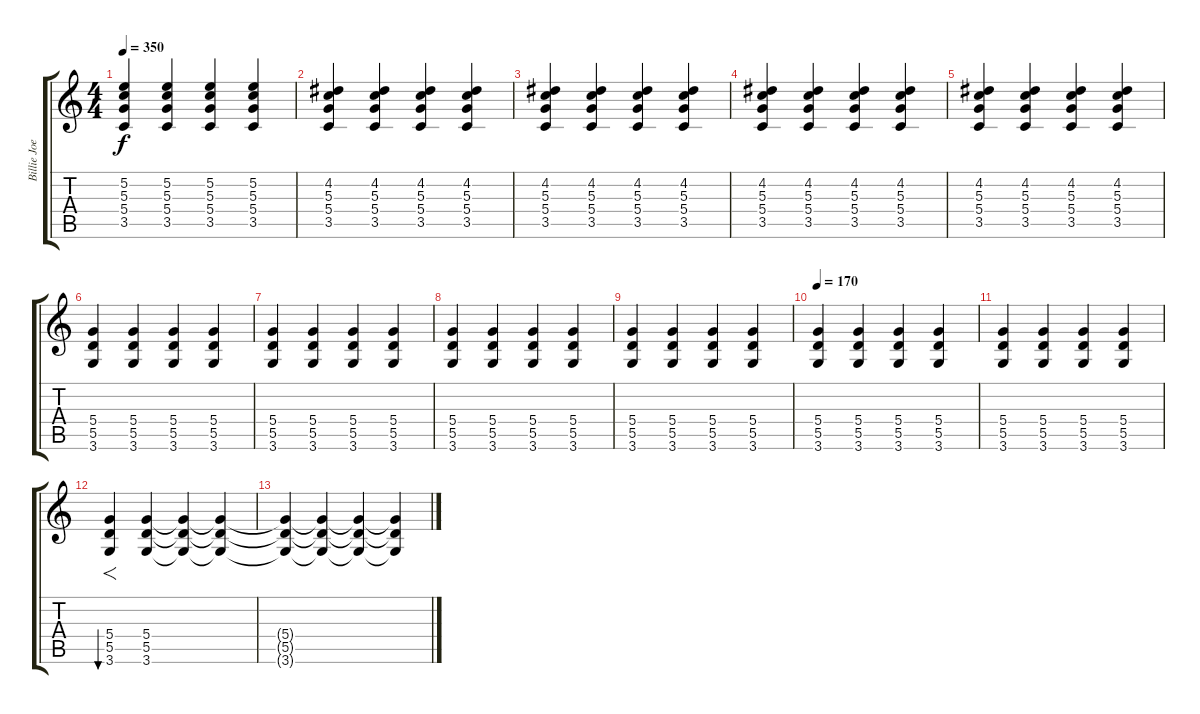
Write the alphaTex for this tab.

\track ("Billie Joe (Guitar 2, Backup)" "Billie Joe") {instrument electricguitarclean}
\staff {score tabs}
\tuning (E4 B3 G3 D3 A2 E2) {hide}
\ts (4 4)
\tempo 350
\clef g2
\ks c
(5.2 5.3 5.4 3.5).4{dy f} (5.2 5.3 5.4 3.5).4 (5.2 5.3 5.4 3.5).4 (5.2 5.3 5.4 3.5).4 |
(4.2 5.3 5.4 3.5).4 (4.2 5.3 5.4 3.5).4 (4.2 5.3 5.4 3.5).4 (4.2 5.3 5.4 3.5).4 |
(4.2 5.3 5.4 3.5).4 (4.2 5.3 5.4 3.5).4 (4.2 5.3 5.4 3.5).4 (4.2 5.3 5.4 3.5).4 |
(4.2 5.3 5.4 3.5).4 (4.2 5.3 5.4 3.5).4 (4.2 5.3 5.4 3.5).4 (4.2 5.3 5.4 3.5).4 |
(4.2 5.3 5.4 3.5).4 (4.2 5.3 5.4 3.5).4 (4.2 5.3 5.4 3.5).4 (4.2 5.3 5.4 3.5).4 |
(5.4 5.5 3.6).4 (5.4 5.5 3.6).4 (5.4 5.5 3.6).4 (5.4 5.5 3.6).4 |
(5.4 5.5 3.6).4 (5.4 5.5 3.6).4 (5.4 5.5 3.6).4 (5.4 5.5 3.6).4 |
(5.4 5.5 3.6).4 (5.4 5.5 3.6).4 (5.4 5.5 3.6).4 (5.4 5.5 3.6).4 |
(5.4 5.5 3.6).4 (5.4 5.5 3.6).4 (5.4 5.5 3.6).4 (5.4 5.5 3.6).4 |
\tempo 170
(5.4 5.5 3.6).4 (5.4 5.5 3.6).4 (5.4 5.5 3.6).4 (5.4 5.5 3.6).4 |
(5.4 5.5 3.6).4 (5.4 5.5 3.6).4 (5.4 5.5 3.6).4 (5.4 5.5 3.6).4 |
(5.4 5.5 3.6).4{f bu 60} (5.4 5.5 3.6).4 (5.4{t} 5.5{t} 3.6{t}).4 (5.4{t} 5.5{t} 3.6{t}).4 |
(5.4{t} 5.5{t} 3.6{t}).4 (5.4{t} 5.5{t} 3.6{t}).4 (5.4{t} 5.5{t} 3.6{t}).4 (5.4{t} 5.5{t} 3.6{t}).4
